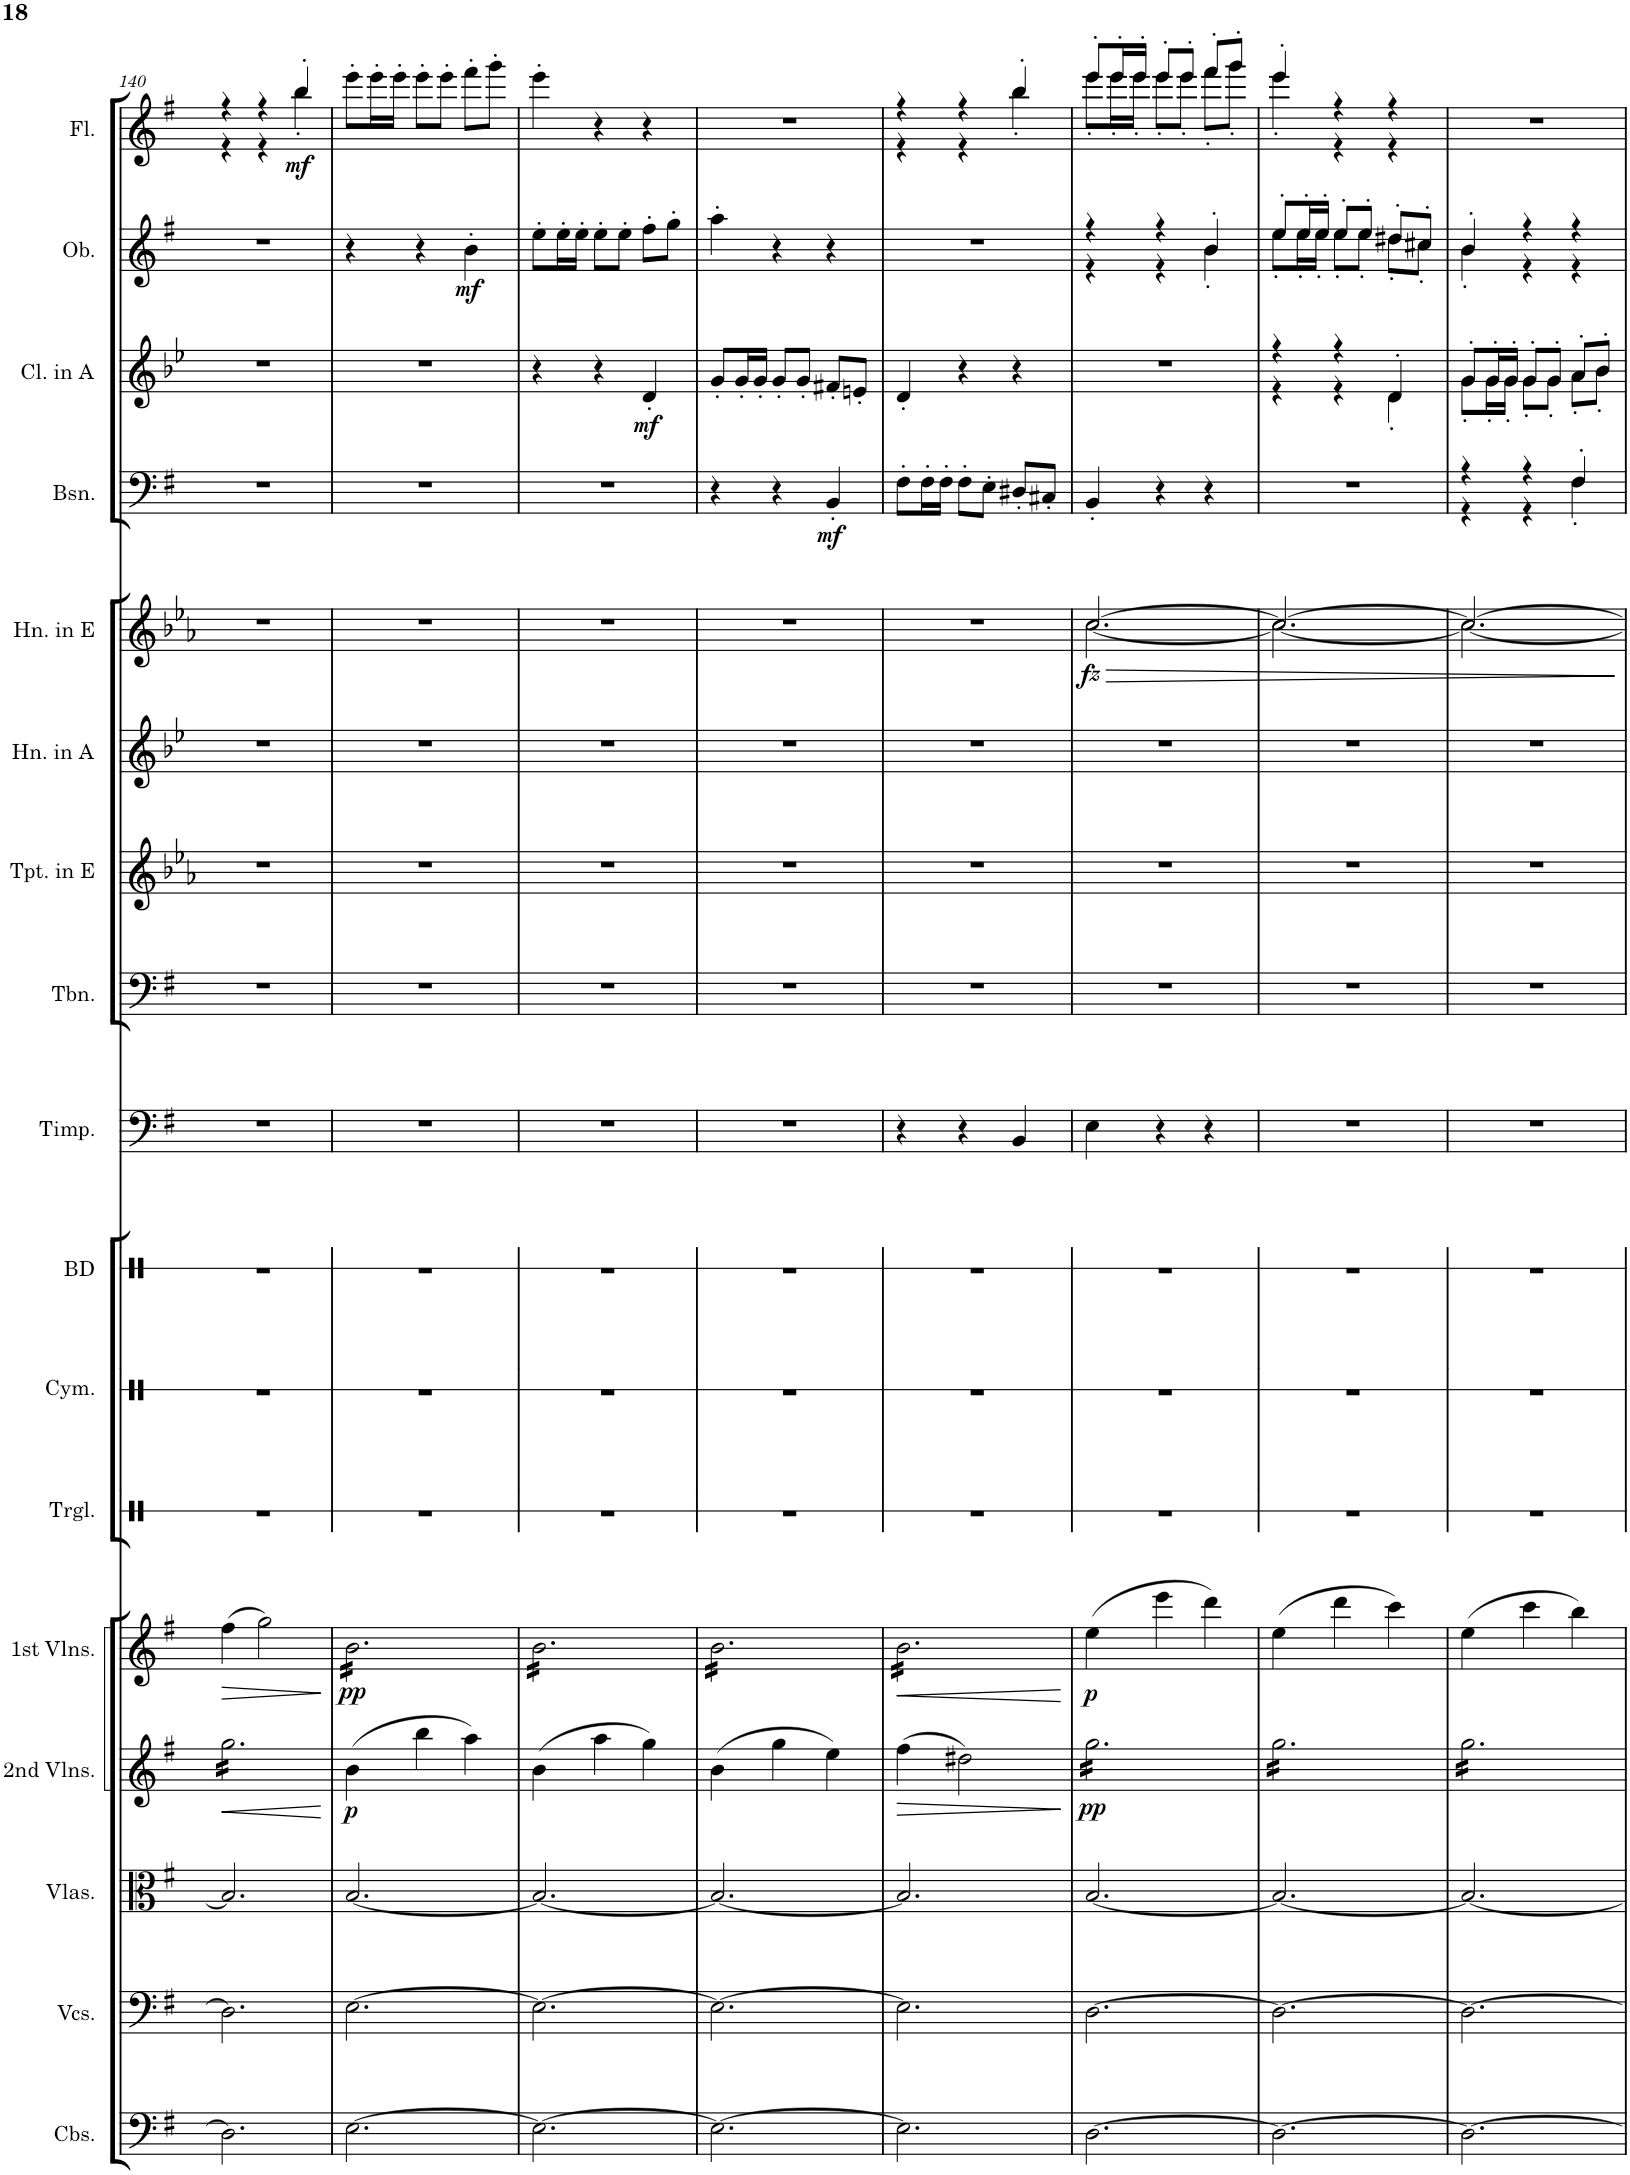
**kern	**kern	**kern	**kern	**dynam	**kern	**dynam	**kern	**kern	**kern	**kern	**kern	**kern	**kern	**kern	**dynam	**kern	**dynam	**kern	**dynam	**kern	**dynam	**kern	**dynam
*part17	*part16	*part15	*part14	*part14	*part13	*part13	*part12	*part11	*part10	*part9	*part8	*part7	*part6	*part5	*part5	*part4	*part4	*part3	*part3	*part2	*part2	*part1	*part1
*staff17	*staff16	*staff15	*staff14	*staff14	*staff13	*staff13	*staff12	*staff11	*staff10	*staff9	*staff8	*staff7	*staff6	*staff5	*staff5	*staff4	*staff4	*staff3	*staff3	*staff2	*staff2	*staff1	*staff1
*I"Contrabasses	*I"Violoncellos	*I"Violas	*I"2nd Violins	*	*I"1st Violins	*	*I"Triangle	*I"Cymbals	*I"Bass Drum	*I"Timpani in B and E	*I"Trombones I. II.	*I"Trumpets I. II. in E	*I"Horns III. IV. in A	*I"Horns I. II. in E	*	*I"Bassoons I. II.	*	*I"Clarinets I. II. in A	*	*I"Oboes I. II.	*	*I"Flutes I. II.	*
*I'Cbs.	*I'Vcs.	*I'Vlas.	*I'2nd Vlns.	*	*I'1st Vlns.	*	*I'Trgl.	*I'Cym.	*I'BD	*I'Timp.	*I'Tbn.	*I'Tpt. in E	*I'Hn. in A	*I'Hn. in E	*	*I'Bsn.	*	*I'Cl. in A	*	*I'Ob.	*	*I'Fl.	*
!!LO:PB:g=z
*clefF4	*clefF4	*clefC3	*clefG2	*	*clefG2	*	*clefX	*clefX	*clefX	*clefF4	*clefF4	*clefG2	*clefG2	*clefG2	*	*clefF4	*	*clefG2	*	*clefG2	*	*clefG2	*
*Trd7c12	*	*	*	*	*	*	*	*	*	*	*	*Trd-2c-4	*Trd2c3	*Trd5c8	*	*	*	*Trd2c3	*	*	*	*	*
*k[f#]	*k[f#]	*k[f#]	*k[f#]	*	*k[f#]	*	*k[]	*k[]	*k[]	*k[f#]	*k[f#]	*k[b-e-a-]	*k[b-e-]	*k[b-e-a-]	*	*k[f#]	*	*k[b-e-]	*	*k[f#]	*	*k[f#]	*
*M3/4	*M3/4	*M3/4	*M3/4	*	*M3/4	*	*M3/4	*M3/4	*M3/4	*M3/4	*M3/4	*M3/4	*M3/4	*M3/4	*	*M3/4	*	*M3/4	*	*M3/4	*	*M3/4	*
=140	=140	=140	=140	=140	=140	=140	=140	=140	=140	=140	=140	=140	=140	=140	=140	=140	=140	=140	=140	=140	=140	=140	=140
!	!	!	!	!LO:HP:b	!	!LO:HP:b	!	!	!	!	!	!	!	!	!	!	!	!	!	!	!	!	!
*	*	*	*	*	*	*	*	*	*	*	*	*	*	*	*	*	*	*	*	*	*	*^	*
*	*	*	*tremolo	*	*	*	*	*	*	*	*	*	*	*	*	*	*	*	*	*	*	*	*	*
2.D\]	2.D\]	2.B/]	16gg\LL	<	(4ff#\	>	2.r	2.r	2.r	2.r	2.r	2.r	2.r	2.r	.	2.r	.	2.r	.	2.r	.	4r	4r	.
.	.	.	16gg\	.	.	.	.	.	.	.	.	.	.	.	.	.	.	.	.	.	.	.	.	.
.	.	.	16gg\	.	.	.	.	.	.	.	.	.	.	.	.	.	.	.	.	.	.	.	.	.
.	.	.	16gg\	.	.	.	.	.	.	.	.	.	.	.	.	.	.	.	.	.	.	.	.	.
.	.	.	16gg\	.	2gg\)	.	.	.	.	.	.	.	.	.	.	.	.	.	.	.	.	4r	4r	.
.	.	.	16gg\	.	.	.	.	.	.	.	.	.	.	.	.	.	.	.	.	.	.	.	.	.
.	.	.	16gg\	.	.	.	.	.	.	.	.	.	.	.	.	.	.	.	.	.	.	.	.	.
.	.	.	16gg\	.	.	.	.	.	.	.	.	.	.	.	.	.	.	.	.	.	.	.	.	.
!	!	!	!	!	!	!	!	!	!	!	!	!	!	!	!	!	!	!	!	!	!	!	!	!LO:DY:b
.	.	.	16gg\	.	.	.	.	.	.	.	.	.	.	.	.	.	.	.	.	.	.	4bb'/	4bb'\	mf
.	.	.	16gg\	.	.	.	.	.	.	.	.	.	.	.	.	.	.	.	.	.	.	.	.	.
.	.	.	16gg\	.	.	.	.	.	.	.	.	.	.	.	.	.	.	.	.	.	.	.	.	.
.	.	.	16gg\JJ	.	.	.	.	.	.	.	.	.	.	.	.	.	.	.	.	.	.	.	.	.
*	*	*	*Xtremolo	*	*	*	*	*	*	*	*	*	*	*	*	*	*	*	*	*	*	*	*	*
*	*	*	*	*	*	*	*	*	*	*	*	*	*	*	*	*	*	*	*	*	*	*v	*v	*
.	.	.	.	[	.	]	.	.	.	.	.	.	.	.	.	.	.	.	.	.	.	.	.
=141	=141	=141	=141	=141	=141	=141	=141	=141	=141	=141	=141	=141	=141	=141	=141	=141	=141	=141	=141	=141	=141	=141	=141
!	!	!	!	!LO:DY:b	!	!LO:DY:b	!	!	!	!	!	!	!	!	!	!	!	!	!	!	!	!	!
*	*	*	*	*	*tremolo	*	*	*	*	*	*	*	*	*	*	*	*	*	*	*	*	*	*
[2.E\	[2.E\	[2.B/	(4b\	p	16b\LL	pp	2.r	2.r	2.r	2.r	2.r	2.r	2.r	2.r	.	2.r	.	2.r	.	4r	.	8eee'\L	.
.	.	.	.	.	16b\	.	.	.	.	.	.	.	.	.	.	.	.	.	.	.	.	.	.
.	.	.	.	.	16b\	.	.	.	.	.	.	.	.	.	.	.	.	.	.	.	.	16eee'\L	.
.	.	.	.	.	16b\	.	.	.	.	.	.	.	.	.	.	.	.	.	.	.	.	16eee'\JJ	.
.	.	.	4bb\	.	16b\	.	.	.	.	.	.	.	.	.	.	.	.	.	.	4r	.	8eee'\L	.
.	.	.	.	.	16b\	.	.	.	.	.	.	.	.	.	.	.	.	.	.	.	.	.	.
.	.	.	.	.	16b\	.	.	.	.	.	.	.	.	.	.	.	.	.	.	.	.	8eee'\J	.
.	.	.	.	.	16b\	.	.	.	.	.	.	.	.	.	.	.	.	.	.	.	.	.	.
!	!	!	!	!	!	!	!	!	!	!	!	!	!	!	!	!	!	!	!	!	!LO:DY:b	!	!
.	.	.	4aa\)	.	16b\	.	.	.	.	.	.	.	.	.	.	.	.	.	.	4b'\	mf	8fff#'\L	.
.	.	.	.	.	16b\	.	.	.	.	.	.	.	.	.	.	.	.	.	.	.	.	.	.
.	.	.	.	.	16b\	.	.	.	.	.	.	.	.	.	.	.	.	.	.	.	.	8ggg'\J	.
.	.	.	.	.	16b\JJ	.	.	.	.	.	.	.	.	.	.	.	.	.	.	.	.	.	.
=142	=142	=142	=142	=142	=142	=142	=142	=142	=142	=142	=142	=142	=142	=142	=142	=142	=142	=142	=142	=142	=142	=142	=142
2.E\_	2.E\_	2.B/_	(4b\	.	16b\LL	.	2.r	2.r	2.r	2.r	2.r	2.r	2.r	2.r	.	2.r	.	4r	.	8ee'\L	.	4eee'\	.
.	.	.	.	.	16b\	.	.	.	.	.	.	.	.	.	.	.	.	.	.	.	.	.	.
.	.	.	.	.	16b\	.	.	.	.	.	.	.	.	.	.	.	.	.	.	16ee'\L	.	.	.
.	.	.	.	.	16b\	.	.	.	.	.	.	.	.	.	.	.	.	.	.	16ee'\JJ	.	.	.
.	.	.	4aa\	.	16b\	.	.	.	.	.	.	.	.	.	.	.	.	4r	.	8ee'\L	.	4r	.
.	.	.	.	.	16b\	.	.	.	.	.	.	.	.	.	.	.	.	.	.	.	.	.	.
.	.	.	.	.	16b\	.	.	.	.	.	.	.	.	.	.	.	.	.	.	8ee'\J	.	.	.
.	.	.	.	.	16b\	.	.	.	.	.	.	.	.	.	.	.	.	.	.	.	.	.	.
!	!	!	!	!	!	!	!	!	!	!	!	!	!	!	!	!	!	!	!LO:DY:b	!	!	!	!
.	.	.	4gg\)	.	16b\	.	.	.	.	.	.	.	.	.	.	.	.	4d'/	mf	8ff#'\L	.	4r	.
.	.	.	.	.	16b\	.	.	.	.	.	.	.	.	.	.	.	.	.	.	.	.	.	.
.	.	.	.	.	16b\	.	.	.	.	.	.	.	.	.	.	.	.	.	.	8gg'\J	.	.	.
.	.	.	.	.	16b\JJ	.	.	.	.	.	.	.	.	.	.	.	.	.	.	.	.	.	.
=143	=143	=143	=143	=143	=143	=143	=143	=143	=143	=143	=143	=143	=143	=143	=143	=143	=143	=143	=143	=143	=143	=143	=143
2.E\_	2.E\_	2.B/_	(4b\	.	16b\LL	.	2.r	2.r	2.r	2.r	2.r	2.r	2.r	2.r	.	4r	.	8g'/L	.	4aa'\	.	2.r	.
.	.	.	.	.	16b\	.	.	.	.	.	.	.	.	.	.	.	.	.	.	.	.	.	.
.	.	.	.	.	16b\	.	.	.	.	.	.	.	.	.	.	.	.	16g'/L	.	.	.	.	.
.	.	.	.	.	16b\	.	.	.	.	.	.	.	.	.	.	.	.	16g'/JJ	.	.	.	.	.
.	.	.	4gg\	.	16b\	.	.	.	.	.	.	.	.	.	.	4r	.	8g'/L	.	4r	.	.	.
.	.	.	.	.	16b\	.	.	.	.	.	.	.	.	.	.	.	.	.	.	.	.	.	.
.	.	.	.	.	16b\	.	.	.	.	.	.	.	.	.	.	.	.	8g'/J	.	.	.	.	.
.	.	.	.	.	16b\	.	.	.	.	.	.	.	.	.	.	.	.	.	.	.	.	.	.
!	!	!	!	!	!	!	!	!	!	!	!	!	!	!	!	!	!LO:DY:b	!	!	!	!	!	!
.	.	.	4ee\)	.	16b\	.	.	.	.	.	.	.	.	.	.	4BB'/	mf	8f#X'/L	.	4r	.	.	.
.	.	.	.	.	16b\	.	.	.	.	.	.	.	.	.	.	.	.	.	.	.	.	.	.
.	.	.	.	.	16b\	.	.	.	.	.	.	.	.	.	.	.	.	8en'/J	.	.	.	.	.
.	.	.	.	.	16b\JJ	.	.	.	.	.	.	.	.	.	.	.	.	.	.	.	.	.	.
=144	=144	=144	=144	=144	=144	=144	=144	=144	=144	=144	=144	=144	=144	=144	=144	=144	=144	=144	=144	=144	=144	=144	=144
!	!	!	!	!LO:HP:b	!	!LO:HP:b	!	!	!	!	!	!	!	!	!	!	!	!	!	!	!	!	!
*	*	*	*	*	*	*	*	*	*	*	*	*	*	*	*	*	*	*	*	*	*	*^	*
2.E\]	2.E\]	2.B/]	(4ff#\	>	16b\LL	<	2.r	2.r	2.r	4r	2.r	2.r	2.r	2.r	.	8F#'\L	.	4d'/	.	2.r	.	4r	4r	.
.	.	.	.	.	16b\	.	.	.	.	.	.	.	.	.	.	.	.	.	.	.	.	.	.	.
.	.	.	.	.	16b\	.	.	.	.	.	.	.	.	.	.	16F#'\L	.	.	.	.	.	.	.	.
.	.	.	.	.	16b\	.	.	.	.	.	.	.	.	.	.	16F#'\JJ	.	.	.	.	.	.	.	.
.	.	.	2dd#X\)	.	16b\	.	.	.	.	4r	.	.	.	.	.	8F#'\L	.	4r	.	.	.	4r	4r	.
.	.	.	.	.	16b\	.	.	.	.	.	.	.	.	.	.	.	.	.	.	.	.	.	.	.
.	.	.	.	.	16b\	.	.	.	.	.	.	.	.	.	.	8E'\J	.	.	.	.	.	.	.	.
.	.	.	.	.	16b\	.	.	.	.	.	.	.	.	.	.	.	.	.	.	.	.	.	.	.
.	.	.	.	.	16b\	.	.	.	.	4BB/	.	.	.	.	.	8D#X'/L	.	4r	.	.	.	4bb'/	4bb'\	.
.	.	.	.	.	16b\	.	.	.	.	.	.	.	.	.	.	.	.	.	.	.	.	.	.	.
.	.	.	.	.	16b\	.	.	.	.	.	.	.	.	.	.	8C#X'/J	.	.	.	.	.	.	.	.
.	.	.	.	.	16b\JJ	.	.	.	.	.	.	.	.	.	.	.	.	.	.	.	.	.	.	.
*	*	*	*	*	*Xtremolo	*	*	*	*	*	*	*	*	*	*	*	*	*	*	*	*	*	*	*
*	*	*	*	*	*	*	*	*	*	*	*	*	*	*	*	*	*	*	*	*	*	*v	*v	*
.	.	.	.	]	.	[	.	.	.	.	.	.	.	.	.	.	.	.	.	.	.	.	.
=145	=145	=145	=145	=145	=145	=145	=145	=145	=145	=145	=145	=145	=145	=145	=145	=145	=145	=145	=145	=145	=145	=145	=145
!	!	!	!	!LO:DY:b	!	!LO:DY:b	!	!	!	!	!	!	!	!	!LO:HP:b	!	!	!	!	!	!	!	!
*	*	*	*	*	*	*	*	*	*	*	*	*	*	*^	*	*	*	*	*	*^	*	*^	*
!	!	!	!	!	!	!	!	!	!	!	!	!	!	!	!	!LO:DY:n=1:b	!	!	!	!	!	!	!	!	!	!
*	*	*	*tremolo	*	*	*	*	*	*	*	*	*	*	*	*	*	*	*	*	*	*	*	*	*	*	*
[2.D\	[2.D\	[2.B/	16gg\LL	pp	(4ee\	p	2.r	2.r	2.r	4E\	2.r	2.r	2.r	[2.cc/	[2.cc\	> fz	4BB'/	.	2.r	.	4r	4r	.	8eee'/L	8eee'\L	.
.	.	.	16gg\	.	.	.	.	.	.	.	.	.	.	.	.	.	.	.	.	.	.	.	.	.	.	.
.	.	.	16gg\	.	.	.	.	.	.	.	.	.	.	.	.	.	.	.	.	.	.	.	.	16eee'/L	16eee'\L	.
.	.	.	16gg\	.	.	.	.	.	.	.	.	.	.	.	.	.	.	.	.	.	.	.	.	16eee'/JJ	16eee'\JJ	.
.	.	.	16gg\	.	4eee\	.	.	.	.	4r	.	.	.	.	.	.	4r	.	.	.	4r	4r	.	8eee'/L	8eee'\L	.
.	.	.	16gg\	.	.	.	.	.	.	.	.	.	.	.	.	.	.	.	.	.	.	.	.	.	.	.
.	.	.	16gg\	.	.	.	.	.	.	.	.	.	.	.	.	.	.	.	.	.	.	.	.	8eee'/J	8eee'\J	.
.	.	.	16gg\	.	.	.	.	.	.	.	.	.	.	.	.	.	.	.	.	.	.	.	.	.	.	.
.	.	.	16gg\	.	4ddd\)	.	.	.	.	4r	.	.	.	.	.	.	4r	.	.	.	4b'/	4b'\	.	8fff#'/L	8fff#'\L	.
.	.	.	16gg\	.	.	.	.	.	.	.	.	.	.	.	.	.	.	.	.	.	.	.	.	.	.	.
.	.	.	16gg\	.	.	.	.	.	.	.	.	.	.	.	.	.	.	.	.	.	.	.	.	8ggg'/J	8ggg'\J	.
.	.	.	16gg\JJ	.	.	.	.	.	.	.	.	.	.	.	.	.	.	.	.	.	.	.	.	.	.	.
=146	=146	=146	=146	=146	=146	=146	=146	=146	=146	=146	=146	=146	=146	=146	=146	=146	=146	=146	=146	=146	=146	=146	=146	=146	=146	=146
*	*	*	*	*	*	*	*	*	*	*	*	*	*	*	*	*	*	*	*^	*	*	*	*	*	*	*
2.D\_	2.D\_	2.B/_	16gg\LL	.	(4ee\	.	2.r	2.r	2.r	2.r	2.r	2.r	2.r	2.cc/_	2.cc\_	.	2.r	.	4r	4r	.	8ee'/L	8ee'\L	.	4eee'/	4eee'\	.
.	.	.	16gg\	.	.	.	.	.	.	.	.	.	.	.	.	.	.	.	.	.	.	.	.	.	.	.	.
.	.	.	16gg\	.	.	.	.	.	.	.	.	.	.	.	.	.	.	.	.	.	.	16ee'/L	16ee'\L	.	.	.	.
.	.	.	16gg\	.	.	.	.	.	.	.	.	.	.	.	.	.	.	.	.	.	.	16ee'/JJ	16ee'\JJ	.	.	.	.
.	.	.	16gg\	.	4ddd\	.	.	.	.	.	.	.	.	.	.	.	.	.	4r	4r	.	8ee'/L	8ee'\L	.	4r	4r	.
.	.	.	16gg\	.	.	.	.	.	.	.	.	.	.	.	.	.	.	.	.	.	.	.	.	.	.	.	.
.	.	.	16gg\	.	.	.	.	.	.	.	.	.	.	.	.	.	.	.	.	.	.	8ee'/J	8ee'\J	.	.	.	.
.	.	.	16gg\	.	.	.	.	.	.	.	.	.	.	.	.	.	.	.	.	.	.	.	.	.	.	.	.
.	.	.	16gg\	.	4ccc\)	.	.	.	.	.	.	.	.	.	.	.	.	.	4d'/	4d'\	.	8dd#X'/L	8dd#'\L	.	4r	4r	.
.	.	.	16gg\	.	.	.	.	.	.	.	.	.	.	.	.	.	.	.	.	.	.	.	.	.	.	.	.
.	.	.	16gg\	.	.	.	.	.	.	.	.	.	.	.	.	.	.	.	.	.	.	8cc#X'/J	8cc#'\J	.	.	.	.
.	.	.	16gg\JJ	.	.	.	.	.	.	.	.	.	.	.	.	.	.	.	.	.	.	.	.	.	.	.	.
*	*	*	*	*	*	*	*	*	*	*	*	*	*	*	*	*	*	*	*	*	*	*	*	*	*v	*v	*
=147	=147	=147	=147	=147	=147	=147	=147	=147	=147	=147	=147	=147	=147	=147	=147	=147	=147	=147	=147	=147	=147	=147	=147	=147	=147	=147
*	*	*	*	*	*	*	*	*	*	*	*	*	*	*	*	*	*^	*	*	*	*	*	*	*	*	*
2.D\_	2.D\_	2.B/_	16gg\LL	.	(4ee\	.	2.r	2.r	2.r	2.r	2.r	2.r	2.r	2.cc/_	2.cc\_	.	4r	4r	.	8g'/L	8g'\L	.	4b'/	4b'\	.	2.r	.
.	.	.	16gg\	.	.	.	.	.	.	.	.	.	.	.	.	.	.	.	.	.	.	.	.	.	.	.	.
.	.	.	16gg\	.	.	.	.	.	.	.	.	.	.	.	.	.	.	.	.	16g'/L	16g'\L	.	.	.	.	.	.
.	.	.	16gg\	.	.	.	.	.	.	.	.	.	.	.	.	.	.	.	.	16g'/JJ	16g'\JJ	.	.	.	.	.	.
.	.	.	16gg\	.	4ccc\	.	.	.	.	.	.	.	.	.	.	.	4r	4r	.	8g'/L	8g'\L	.	4r	4r	.	.	.
.	.	.	16gg\	.	.	.	.	.	.	.	.	.	.	.	.	.	.	.	.	.	.	.	.	.	.	.	.
.	.	.	16gg\	.	.	.	.	.	.	.	.	.	.	.	.	.	.	.	.	8g'/J	8g'\J	.	.	.	.	.	.
.	.	.	16gg\	.	.	.	.	.	.	.	.	.	.	.	.	.	.	.	.	.	.	.	.	.	.	.	.
.	.	.	16gg\	.	4bb\)	.	.	.	.	.	.	.	.	.	.	.	4F#'/	4F#'\	.	8a'/L	8a'\L	.	4r	4r	.	.	.
.	.	.	16gg\	.	.	.	.	.	.	.	.	.	.	.	.	.	.	.	.	.	.	.	.	.	.	.	.
.	.	.	16gg\	.	.	.	.	.	.	.	.	.	.	.	.	.	.	.	.	8b-'/J	8b-'\J	.	.	.	.	.	.
.	.	.	16gg\JJ	.	.	.	.	.	.	.	.	.	.	.	.	.	.	.	.	.	.	.	.	.	.	.	.
*	*	*	*Xtremolo	*	*	*	*	*	*	*	*	*	*	*	*	*	*	*	*	*	*	*	*	*	*	*	*
*	*	*	*	*	*	*	*	*	*	*	*	*	*	*v	*v	*	*	*	*	*v	*v	*	*v	*v	*	*	*
*	*	*	*	*	*	*	*	*	*	*	*	*	*	*	*	*v	*v	*	*	*	*	*	*	*
.	.	.	.	.	.	.	.	.	.	.	.	.	.	.	]	.	.	.	.	.	.	.	.
=	=	=	=	=	=	=	=	=	=	=	=	=	=	=	=	=	=	=	=	=	=	=	=
*-	*-	*-	*-	*-	*-	*-	*-	*-	*-	*-	*-	*-	*-	*-	*-	*-	*-	*-	*-	*-	*-	*-	*-
